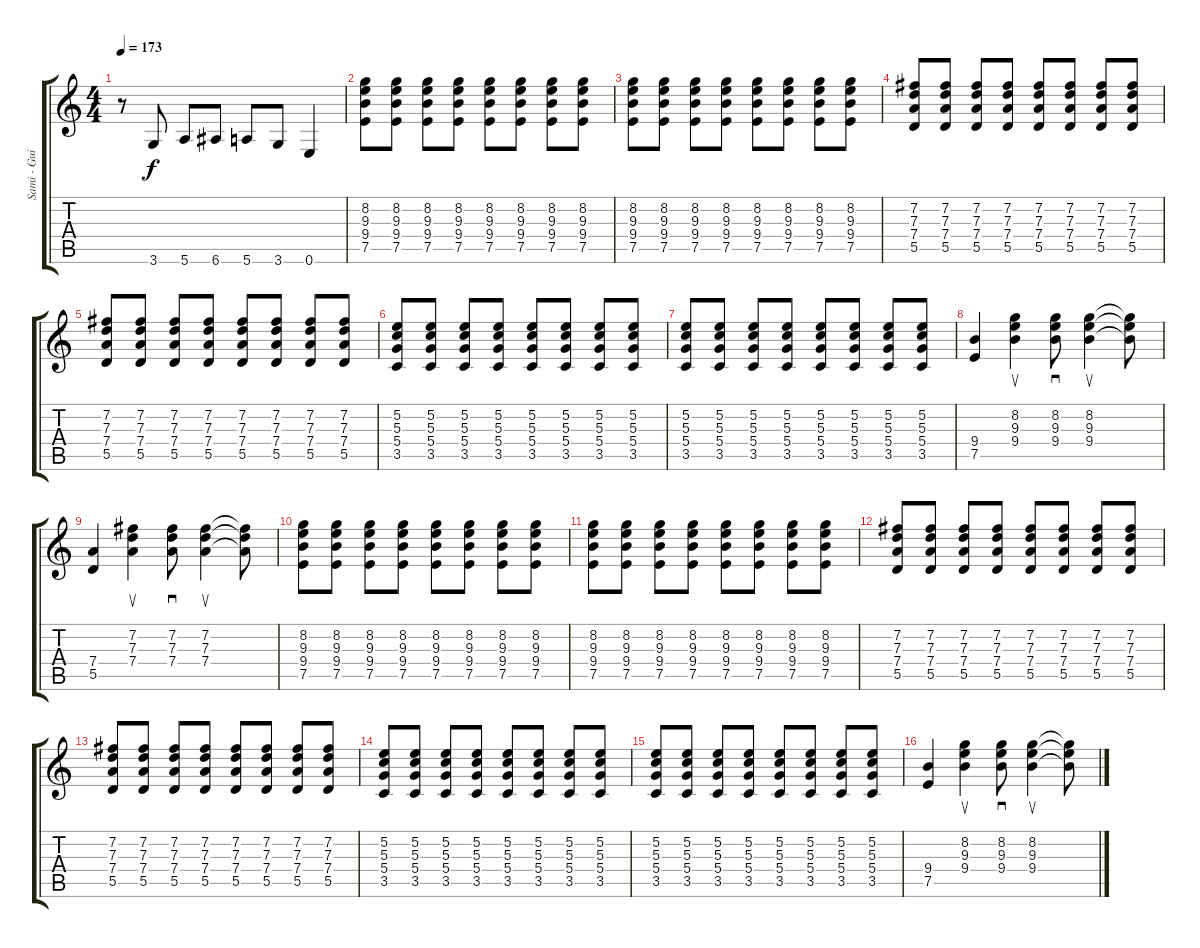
\track ("Sami - Guitar 2" "Sami - Gui") {instrument distortionguitar}
\staff {score tabs}
\tuning (E4 B3 G3 D3 A2 E2) {hide}
\ts (4 4)
\tempo 173
\clef g2
\ks c
r.8{dy f} 3.6.8 5.6.8 6.6.8 5.6.8 3.6.8 0.6.4 |
(8.2 9.3 9.4 7.5).8 (8.2 9.3 9.4 7.5).8 (8.2 9.3 9.4 7.5).8 (8.2 9.3 9.4 7.5).8 (8.2 9.3 9.4 7.5).8 (8.2 9.3 9.4 7.5).8 (8.2 9.3 9.4 7.5).8 (8.2 9.3 9.4 7.5).8 |
(8.2 9.3 9.4 7.5).8 (8.2 9.3 9.4 7.5).8 (8.2 9.3 9.4 7.5).8 (8.2 9.3 9.4 7.5).8 (8.2 9.3 9.4 7.5).8 (8.2 9.3 9.4 7.5).8 (8.2 9.3 9.4 7.5).8 (8.2 9.3 9.4 7.5).8 |
(7.2 7.3 7.4 5.5).8 (7.2 7.3 7.4 5.5).8 (7.2 7.3 7.4 5.5).8 (7.2 7.3 7.4 5.5).8 (7.2 7.3 7.4 5.5).8 (7.2 7.3 7.4 5.5).8 (7.2 7.3 7.4 5.5).8 (7.2 7.3 7.4 5.5).8 |
(7.2 7.3 7.4 5.5).8 (7.2 7.3 7.4 5.5).8 (7.2 7.3 7.4 5.5).8 (7.2 7.3 7.4 5.5).8 (7.2 7.3 7.4 5.5).8 (7.2 7.3 7.4 5.5).8 (7.2 7.3 7.4 5.5).8 (7.2 7.3 7.4 5.5).8 |
(5.2 5.3 5.4 3.5).8 (5.2 5.3 5.4 3.5).8 (5.2 5.3 5.4 3.5).8 (5.2 5.3 5.4 3.5).8 (5.2 5.3 5.4 3.5).8 (5.2 5.3 5.4 3.5).8 (5.2 5.3 5.4 3.5).8 (5.2 5.3 5.4 3.5).8 |
(5.2 5.3 5.4 3.5).8 (5.2 5.3 5.4 3.5).8 (5.2 5.3 5.4 3.5).8 (5.2 5.3 5.4 3.5).8 (5.2 5.3 5.4 3.5).8 (5.2 5.3 5.4 3.5).8 (5.2 5.3 5.4 3.5).8 (5.2 5.3 5.4 3.5).8 |
(9.4 7.5).4 (8.2 9.3 9.4).4{su} (8.2 9.3 9.4).8{sd} (8.2 9.3 9.4).4{su} (8.2{t} 9.3{t} 9.4{t}).8 |
(7.4 5.5).4 (7.2 7.3 7.4).4{su} (7.2 7.3 7.4).8{sd} (7.2 7.3 7.4).4{su} (7.2{t} 7.3{t} 7.4{t}).8 |
(8.2 9.3 9.4 7.5).8 (8.2 9.3 9.4 7.5).8 (8.2 9.3 9.4 7.5).8 (8.2 9.3 9.4 7.5).8 (8.2 9.3 9.4 7.5).8 (8.2 9.3 9.4 7.5).8 (8.2 9.3 9.4 7.5).8 (8.2 9.3 9.4 7.5).8 |
(8.2 9.3 9.4 7.5).8 (8.2 9.3 9.4 7.5).8 (8.2 9.3 9.4 7.5).8 (8.2 9.3 9.4 7.5).8 (8.2 9.3 9.4 7.5).8 (8.2 9.3 9.4 7.5).8 (8.2 9.3 9.4 7.5).8 (8.2 9.3 9.4 7.5).8 |
(7.2 7.3 7.4 5.5).8 (7.2 7.3 7.4 5.5).8 (7.2 7.3 7.4 5.5).8 (7.2 7.3 7.4 5.5).8 (7.2 7.3 7.4 5.5).8 (7.2 7.3 7.4 5.5).8 (7.2 7.3 7.4 5.5).8 (7.2 7.3 7.4 5.5).8 |
(7.2 7.3 7.4 5.5).8 (7.2 7.3 7.4 5.5).8 (7.2 7.3 7.4 5.5).8 (7.2 7.3 7.4 5.5).8 (7.2 7.3 7.4 5.5).8 (7.2 7.3 7.4 5.5).8 (7.2 7.3 7.4 5.5).8 (7.2 7.3 7.4 5.5).8 |
(5.2 5.3 5.4 3.5).8 (5.2 5.3 5.4 3.5).8 (5.2 5.3 5.4 3.5).8 (5.2 5.3 5.4 3.5).8 (5.2 5.3 5.4 3.5).8 (5.2 5.3 5.4 3.5).8 (5.2 5.3 5.4 3.5).8 (5.2 5.3 5.4 3.5).8 |
(5.2 5.3 5.4 3.5).8 (5.2 5.3 5.4 3.5).8 (5.2 5.3 5.4 3.5).8 (5.2 5.3 5.4 3.5).8 (5.2 5.3 5.4 3.5).8 (5.2 5.3 5.4 3.5).8 (5.2 5.3 5.4 3.5).8 (5.2 5.3 5.4 3.5).8 |
(9.4 7.5).4 (8.2 9.3 9.4).4{su} (8.2 9.3 9.4).8{sd} (8.2 9.3 9.4).4{su} (8.2{t} 9.3{t} 9.4{t}).8
